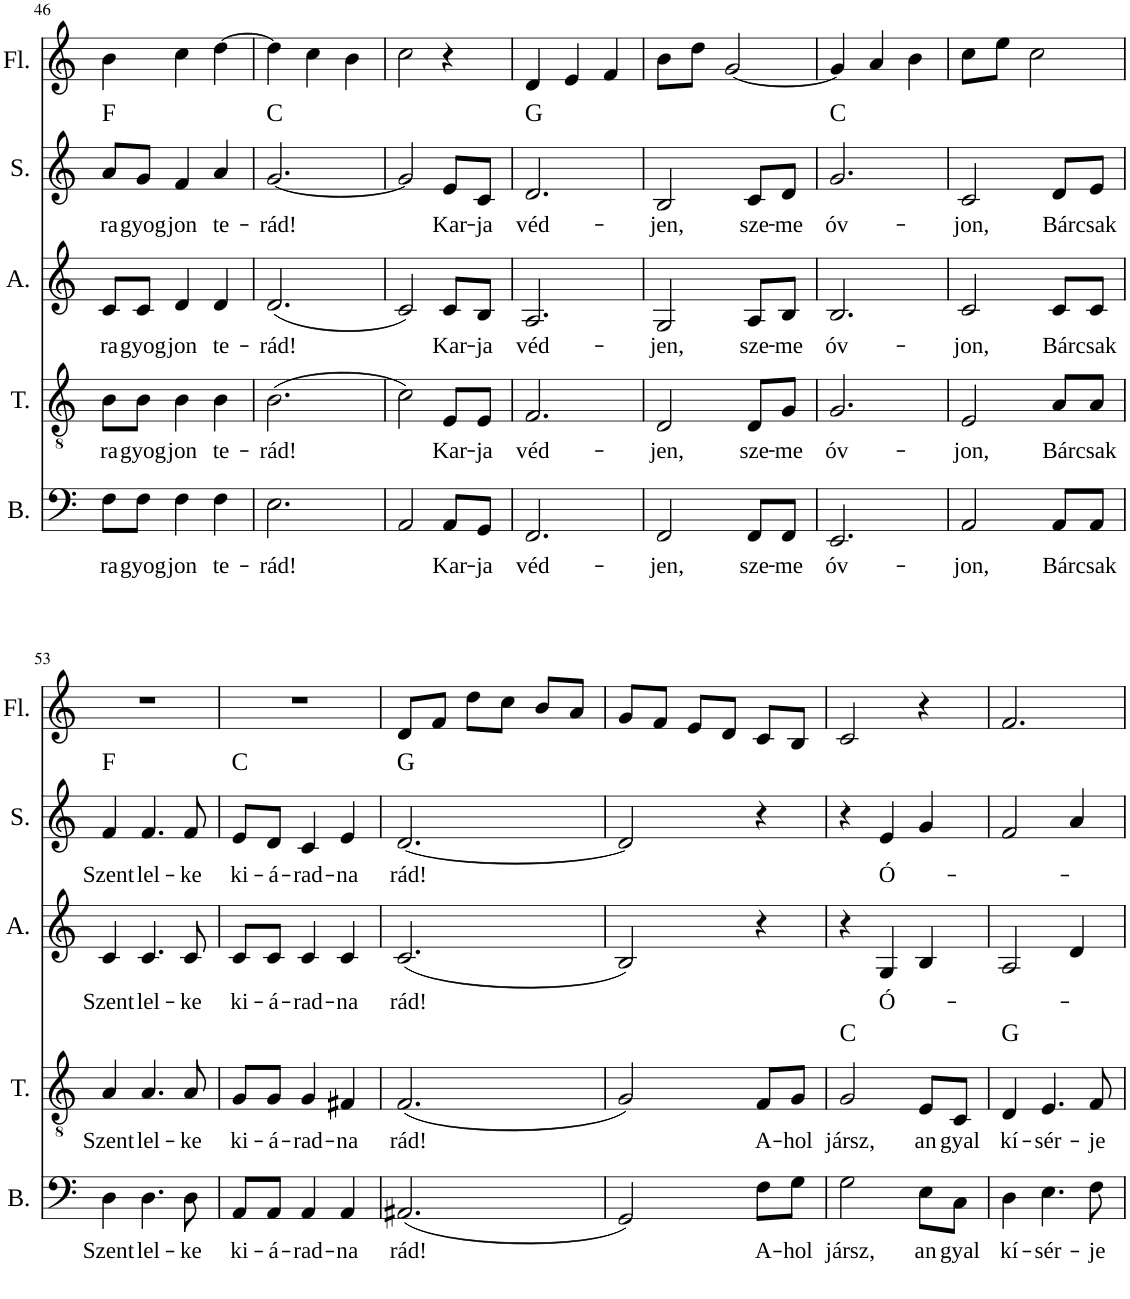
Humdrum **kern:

**kern	**text	**kern	**text	**harte	**kern	**text	**kern	**text	**harte	**kern
*part5	*part5	*part4	*part4	*part4	*part3	*part3	*part2	*part2	*part2	*part1
*staff5	*staff5	*staff4	*staff4	*	*staff3	*staff3	*staff2	*staff2	*	*staff1
*I"Bass	*	*I"Tenor	*	*	*I"Alto	*	*I"Soprano	*	*	*I"Flute
*I'B.	*	*I'T.	*	*	*I'A.	*	*I'S.	*	*	*I'Fl.
!!LO:PB:g=z
*clefF4	*	*clefGv2	*	*	*clefG2	*	*clefG2	*	*	*clefG2
*k[]	*	*k[]	*	*	*k[]	*	*k[]	*	*	*k[]
*M3/4	*	*M3/4	*	*	*M3/4	*	*M3/4	*	*	*M3/4
=46	=46	=46	=46	=46	=46	=46	=46	=46	=46	=46
!	!LO:LY:b	!	!LO:LY:b	!	!	!LO:LY:b	!	!LO:LY:b	!	!
8F\L	ra-	8B\L	ra-	.	8c/L	ra-	8a/L	ra-	F:maj	4b\
!	!LO:LY:b	!	!LO:LY:b	!	!	!LO:LY:b	!	!LO:LY:b	!	!
8F\J	-gyog-	8B\J	-gyog-	.	8c/J	-gyog-	8g/J	-gyog-	.	.
!	!LO:LY:b	!	!LO:LY:b	!	!	!LO:LY:b	!	!LO:LY:b	!	!
4F\	-jon	4B\	-jon	.	4d/	-jon	4f/	-jon	.	4cc\
!	!LO:LY:b	!	!LO:LY:b	!	!	!LO:LY:b	!	!LO:LY:b	!	!
4F\	te-	4B\	te-	.	4d/	te-	4a/	te-	.	[4dd\
=47	=47	=47	=47	=47	=47	=47	=47	=47	=47	=47
!	!LO:LY:b	!	!LO:LY:b	!	!	!LO:LY:b	!	!LO:LY:b	!	!
2.E\	-rád!	(2.B\	-rád!	.	(2.d/	-rád!	[2.g/	-rád!	C:maj	4dd\]
.	.	.	.	.	.	.	.	.	.	4cc\
.	.	.	.	.	.	.	.	.	.	4b\
=48	=48	=48	=48	=48	=48	=48	=48	=48	=48	=48
2AA/	.	2c\)	.	.	2c/)	.	2g/]	.	.	2cc\
!	!LO:LY:b	!	!LO:LY:b	!	!	!LO:LY:b	!	!LO:LY:b	!	!
8AA/L	Kar-	8E/L	Kar-	.	8c/L	Kar-	8e/L	Kar-	.	4r
!	!LO:LY:b	!	!LO:LY:b	!	!	!LO:LY:b	!	!LO:LY:b	!	!
8GG/J	-ja	8E/J	-ja	.	8B/J	-ja	8c/J	-ja	.	.
=49	=49	=49	=49	=49	=49	=49	=49	=49	=49	=49
!	!LO:LY:b	!	!LO:LY:b	!	!	!LO:LY:b	!	!LO:LY:b	!	!
2.FF/	véd-	2.F/	véd-	.	2.A/	véd-	2.d/	véd-	G:maj	4d/
.	.	.	.	.	.	.	.	.	.	4e/
.	.	.	.	.	.	.	.	.	.	4f/
=50	=50	=50	=50	=50	=50	=50	=50	=50	=50	=50
!	!LO:LY:b	!	!LO:LY:b	!	!	!LO:LY:b	!	!LO:LY:b	!	!
2FF/	-jen,	2D/	-jen,	.	2G/	-jen,	2B/	-jen,	.	8b\L
.	.	.	.	.	.	.	.	.	.	8dd\J
.	.	.	.	.	.	.	.	.	.	[2g/
!	!LO:LY:b	!	!LO:LY:b	!	!	!LO:LY:b	!	!LO:LY:b	!	!
8FF/L	sze-	8D/L	sze-	.	8A/L	sze-	8c/L	sze-	.	.
!	!LO:LY:b	!	!LO:LY:b	!	!	!LO:LY:b	!	!LO:LY:b	!	!
8FF/J	-me	8G/J	-me	.	8B/J	-me	8d/J	-me	.	.
=51	=51	=51	=51	=51	=51	=51	=51	=51	=51	=51
!	!LO:LY:b	!	!LO:LY:b	!	!	!LO:LY:b	!	!LO:LY:b	!	!
2.EE/	óv-	2.G/	óv-	.	2.B/	óv-	2.g/	óv-	C:maj	4g/]
.	.	.	.	.	.	.	.	.	.	4a/
.	.	.	.	.	.	.	.	.	.	4b\
=52	=52	=52	=52	=52	=52	=52	=52	=52	=52	=52
!	!LO:LY:b	!	!LO:LY:b	!	!	!LO:LY:b	!	!LO:LY:b	!	!
2AA/	-jon,	2E/	-jon,	.	2c/	-jon,	2c/	-jon,	.	8cc\L
.	.	.	.	.	.	.	.	.	.	8ee\J
.	.	.	.	.	.	.	.	.	.	2cc\
!	!LO:LY:b	!	!LO:LY:b	!	!	!LO:LY:b	!	!LO:LY:b	!	!
8AA/L	Bár-	8A/L	Bár-	.	8c/L	Bár-	8d/L	Bár-	.	.
!	!LO:LY:b	!	!LO:LY:b	!	!	!LO:LY:b	!	!LO:LY:b	!	!
8AA/J	-csak	8A/J	-csak	.	8c/J	-csak	8e/J	-csak	.	.
!!LO:LB:g=z
=53	=53	=53	=53	=53	=53	=53	=53	=53	=53	=53
!	!LO:LY:b	!	!LO:LY:b	!	!	!LO:LY:b	!	!LO:LY:b	!	!
4D\	Szent-	4A/	Szent-	.	4c/	Szent-	4f/	Szent-	F:maj	2.r
!	!LO:LY:b	!	!LO:LY:b	!	!	!LO:LY:b	!	!LO:LY:b	!	!
4.D\	-lel-	4.A/	-lel-	.	4.c/	-lel-	4.f/	-lel-	.	.
!	!LO:LY:b	!	!LO:LY:b	!	!	!LO:LY:b	!	!LO:LY:b	!	!
8D\	-ke	8A/	-ke	.	8c/	-ke	8f/	-ke	.	.
=54	=54	=54	=54	=54	=54	=54	=54	=54	=54	=54
!	!LO:LY:b	!	!LO:LY:b	!	!	!LO:LY:b	!	!LO:LY:b	!	!
8AA/L	ki-	8G/L	ki-	.	8c/L	ki-	8e/L	ki-	C:maj	2.r
!	!LO:LY:b	!	!LO:LY:b	!	!	!LO:LY:b	!	!LO:LY:b	!	!
8AA/J	-á-	8G/J	-á-	.	8c/J	-á-	8d/J	-á-	.	.
!	!LO:LY:b	!	!LO:LY:b	!	!	!LO:LY:b	!	!LO:LY:b	!	!
4AA/	-rad-	4G/	-rad-	.	4c/	-rad-	4c/	-rad-	.	.
!	!LO:LY:b	!	!LO:LY:b	!	!	!LO:LY:b	!	!LO:LY:b	!	!
4AA/	-na	4F#X/	-na	.	4c/	-na	4e/	-na	.	.
=55	=55	=55	=55	=55	=55	=55	=55	=55	=55	=55
!	!LO:LY:b	!	!LO:LY:b	!	!	!LO:LY:b	!	!LO:LY:b	!	!
(2.AA#X/	rád!	(2.F/	rád!	.	(2.c/	rád!	[2.d/	rád!	G:maj	8d/L
.	.	.	.	.	.	.	.	.	.	8f/J
.	.	.	.	.	.	.	.	.	.	8dd\L
.	.	.	.	.	.	.	.	.	.	8cc\J
.	.	.	.	.	.	.	.	.	.	8b/L
.	.	.	.	.	.	.	.	.	.	8a/J
=56	=56	=56	=56	=56	=56	=56	=56	=56	=56	=56
2GG/)	.	2G/)	.	.	2B/)	.	2d/]	.	.	8g/L
.	.	.	.	.	.	.	.	.	.	8f/J
.	.	.	.	.	.	.	.	.	.	8e/L
.	.	.	.	.	.	.	.	.	.	8d/J
!	!LO:LY:b	!	!LO:LY:b	!	!	!	!	!	!	!
8F\L	A-	8F/L	A-	.	4r	.	4r	.	.	8c/L
!	!LO:LY:b	!	!LO:LY:b	!	!	!	!	!	!	!
8G\J	-hol	8G/J	-hol	.	.	.	.	.	.	8B/J
=57	=57	=57	=57	=57	=57	=57	=57	=57	=57	=57
!	!LO:LY:b	!	!LO:LY:b	!	!	!	!	!	!	!
2G\	jársz,	2G/	jársz,	C:maj	4r	.	4r	.	.	2c/
!	!	!	!	!	!	!LO:LY:b	!	!LO:LY:b	!	!
.	.	.	.	.	4G/	Ó-	4e/	Ó-	.	.
!	!LO:LY:b	!	!LO:LY:b	!	!	!	!	!	!	!
8E\L	an-	8E/L	an-	.	4B/	.	4g/	.	.	4r
!	!LO:LY:b	!	!LO:LY:b	!	!	!	!	!	!	!
8C\J	-gyal	8C/J	-gyal	.	.	.	.	.	.	.
=58	=58	=58	=58	=58	=58	=58	=58	=58	=58	=58
!	!LO:LY:b	!	!LO:LY:b	!	!	!	!	!	!	!
4D\	kí-	4D/	kí-	G:maj	2A/	.	2f/	.	.	2.f/
!	!LO:LY:b	!	!LO:LY:b	!	!	!	!	!	!	!
4.E\	-sér-	4.E/	-sér-	.	.	.	.	.	.	.
.	.	.	.	.	4d/	.	4a/	.	.	.
!	!LO:LY:b	!	!LO:LY:b	!	!	!	!	!	!	!
8F\	-je	8F/	-je	.	.	.	.	.	.	.
=	=	=	=	=	=	=	=	=	=	=
*-	*-	*-	*-	*-	*-	*-	*-	*-	*-	*-
